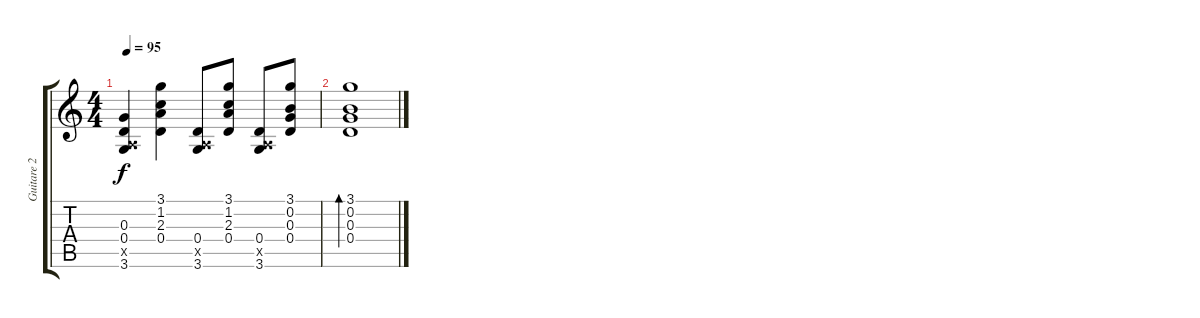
\track ("Guitare 2" "Guitare 2") {instrument acousticguitarnylon}
\staff {score tabs}
\tuning (E4 B3 G3 D3 A2 E2) {hide}
\ts (4 4)
\tempo 95
\clef g2
\ks c
(0.3 0.4 0.5{x} 3.6).4{dy f} (3.1 1.2 2.3 0.4).4 (0.4 0.5{x} 3.6).8 (3.1 1.2 2.3 0.4).8 (0.4 0.5{x} 3.6).8 (3.1 0.2 0.3 0.4).8 |
(3.1 0.2 0.3 0.4).1{bd 240}
